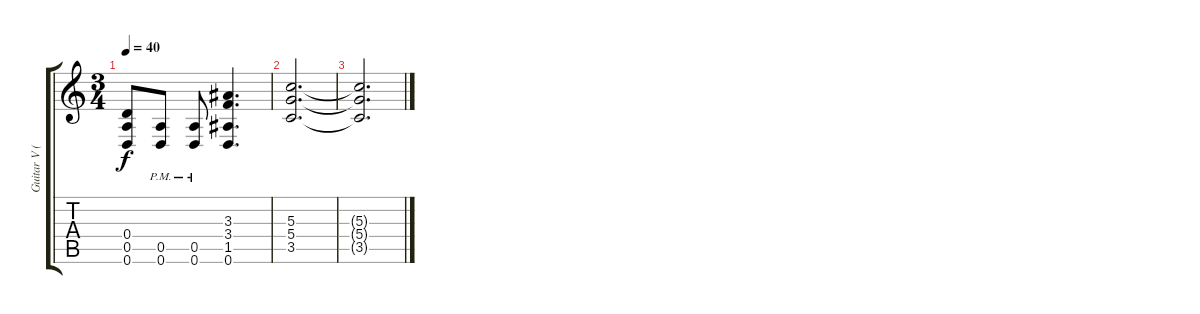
\track ("Guitar V (RHYTHM)" "Guitar V (") {instrument overdrivenguitar}
\staff {score tabs}
\tuning (E4 B3 G3 D3 A2 D2) {hide}
\ts (3 4)
\tempo 40
\clef g2
\ks c
(0.4 0.5 0.6).8{dy f} (0.5{pm} 0.6{pm}).8 (0.5{pm} 0.6{pm}).8 (3.3 3.4 1.5 0.6).4{d} |
(5.3 5.4 3.5).2{d volume 5} |
(5.3{t} 5.4{t} 3.5{t}).2{d volume 4}
